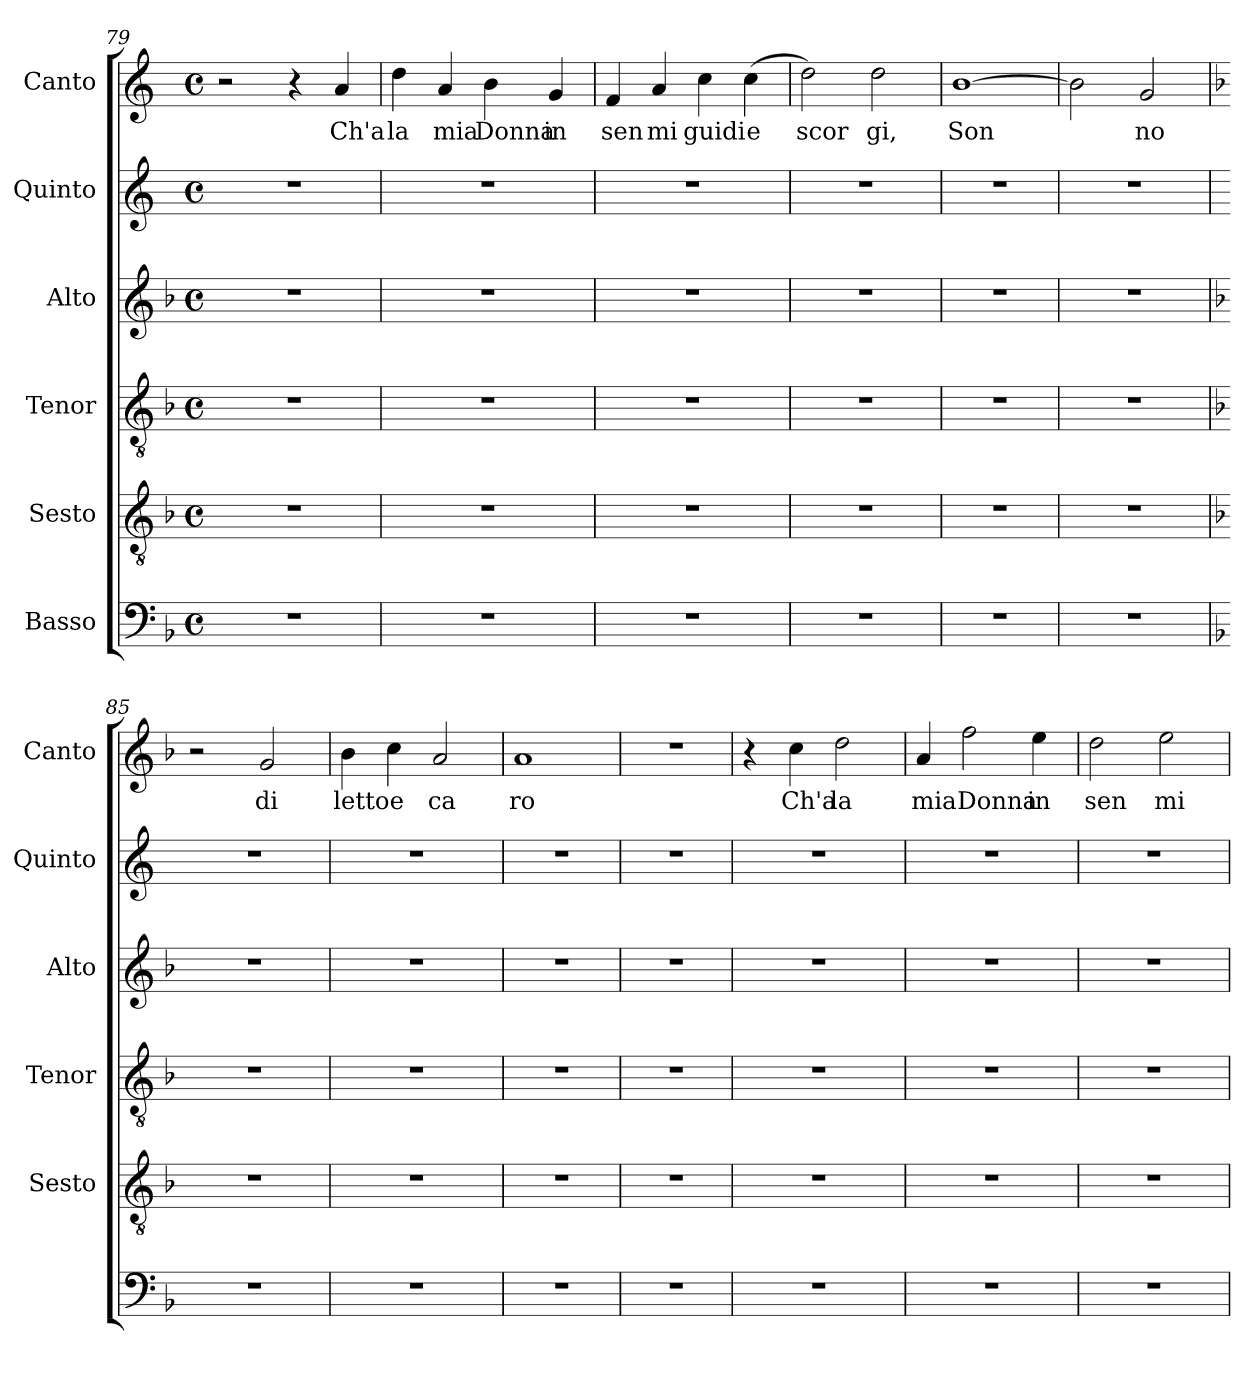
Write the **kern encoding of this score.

**kern	**kern	**kern	**kern	**kern	**kern	**text
*part6	*part5	*part4	*part3	*part2	*part1	*part1
*staff6	*staff5	*staff4	*staff3	*staff2	*staff1	*staff1
*I"Basso	*I"Sesto	*I"Tenor	*I"Alto	*I"Quinto	*I"Canto	*
*	*I'Sesto	*I'Tenor	*I'Alto	*I'Quinto	*I'Canto	*
*clefF4	*clefGv2	*clefGv2	*clefG2	*clefG2	*clefG2	*
*k[b-]	*k[b-]	*k[b-]	*k[b-]	*k[]	*k[]	*
*F:	*F:	*F:	*F:	*C:	*C:	*
*M4/4	*M4/4	*M4/4	*M4/4	*M4/4	*M4/4	*
*met(c)	*met(c)	*met(c)	*met(c)	*met(c)	*met(c)	*
=79	=79	=79	=79	=79	=79	=79
1r	1r	1r	1r	1r	2r	.
.	.	.	.	.	4r	.
!	!	!	!	!	!	!LO:LY:b:cj
.	.	.	.	.	4a/	Ch'a
=80	=80	=80	=80	=80	=80	=80
!	!	!	!	!	!	!LO:LY:b:cj
1r	1r	1r	1r	1r	4dd\	la
!	!	!	!	!	!	!LO:LY:b:cj
.	.	.	.	.	4a/	mia
!	!	!	!	!	!	!LO:LY:b:cj
.	.	.	.	.	4b\	Donna
!	!	!	!	!	!	!LO:LY:b
.	.	.	.	.	4g/	in
=81	=81	=81	=81	=81	=81	=81
!	!	!	!	!	!	!LO:LY:b:cj
1r	1r	1r	1r	1r	4f/	sen
!	!	!	!	!	!	!LO:LY:b:cj
.	.	.	.	.	4a/	mi
!	!	!	!	!	!	!LO:LY:b:cj
.	.	.	.	.	4cc\	guidi
!	!	!	!	!	!	!LO:LY:b
.	.	.	.	.	(<4cc\	e
=82	=82	=82	=82	=82	=82	=82
!	!	!	!	!	!	!LO:LY:b:cj
1r	1r	1r	1r	1r	2dd\)	scor
!	!	!	!	!	!	!LO:LY:b:cj
.	.	.	.	.	2dd\	gi,
=83	=83	=83	=83	=83	=83	=83
!	!	!	!	!	!	!LO:LY:b
1r	1r	1r	1r	1r	[>1b	Son
=84	=84	=84	=84	=84	=84	=84
1r	1r	1r	1r	1r	2b\]	.
!	!	!	!	!	!	!LO:LY:b:cj
.	.	.	.	.	2g/	no
!!LO:LB:g=z
=85	=85	=85	=85	=85	=85	=85
*	*	*	*	*	*k[b-]	*
*	*	*	*	*	*F:	*
1r	1r	1r	1r	1r	2r	.
!	!	!	!	!	!	!LO:LY:b:cj
.	.	.	.	.	2g/	di
=86	=86	=86	=86	=86	=86	=86
!	!	!	!	!	!	!LO:LY:b:cj
1r	1r	1r	1r	1r	4b-\	letto
!	!	!	!	!	!	!LO:LY:b
.	.	.	.	.	4cc\	e
!	!	!	!	!	!	!LO:LY:b:cj
.	.	.	.	.	2a/	ca
=87	=87	=87	=87	=87	=87	=87
!	!	!	!	!	!	!LO:LY:b:cj
1r	1r	1r	1r	1r	1a	ro
=88	=88	=88	=88	=88	=88	=88
1r	1r	1r	1r	1r	1r	.
=89	=89	=89	=89	=89	=89	=89
1r	1r	1r	1r	1r	4r	.
!	!	!	!	!	!	!LO:LY:b:cj
.	.	.	.	.	4cc\	Ch'a
!	!	!	!	!	!	!LO:LY:b:cj
.	.	.	.	.	2dd\	la
=90	=90	=90	=90	=90	=90	=90
!	!	!	!	!	!	!LO:LY:b:cj
1r	1r	1r	1r	1r	4a/	mia
!	!	!	!	!	!	!LO:LY:b:cj
.	.	.	.	.	2ff\	Donna
!	!	!	!	!	!	!LO:LY:b
.	.	.	.	.	4ee\	in
=91	=91	=91	=91	=91	=91	=91
!	!	!	!	!	!	!LO:LY:b:cj
1r	1r	1r	1r	1r	2dd\	sen
!	!	!	!	!	!	!LO:LY:b:cj
.	.	.	.	.	2ee\	mi
=	=	=	=	=	=	=
*-	*-	*-	*-	*-	*-	*-
